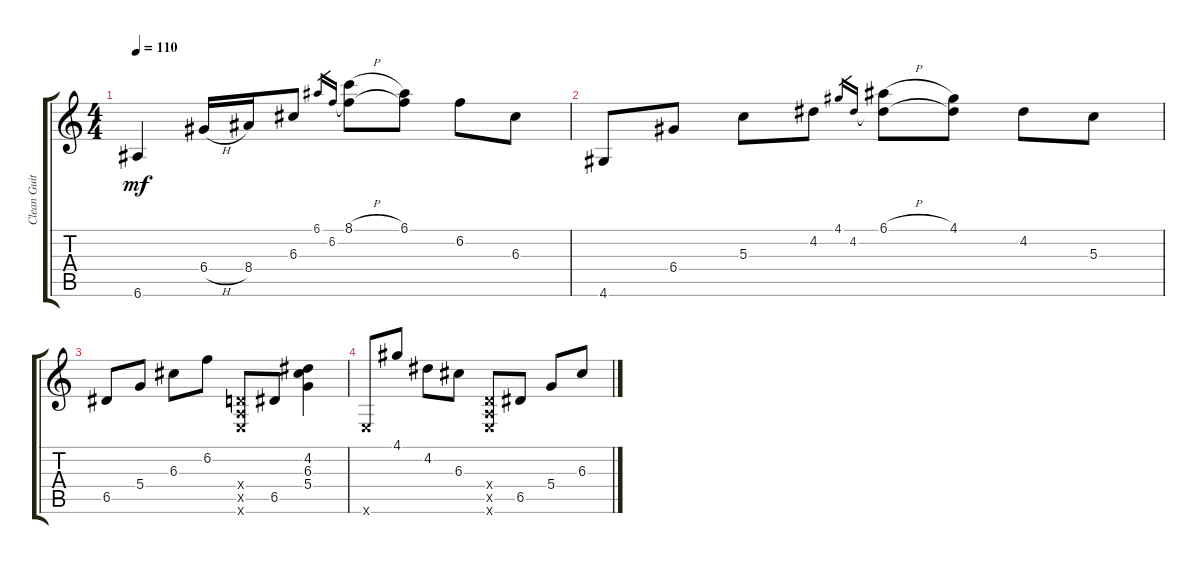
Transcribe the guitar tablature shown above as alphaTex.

\track ("Clean Guitar" "Clean Guit") {instrument acousticguitarsteel}
\staff {score tabs}
\tuning (E4 B3 G3 D3 A2 E2) {hide}
\ts (4 4)
\tempo 110
\clef g2
\ks c
6.6.4{dy mf instrument acousticguitarsteel} 6.4{h}.16 8.4.16 6.3.8 6.1.16{gr} 6.2.16{gr} (8.1{h} 6.2{t}).8 (6.1 6.2{t}).8 6.2.8 6.3.8 |
4.6.8 6.4.8 5.3.8 4.2.8 4.1.16{gr} 4.2.16{gr} (6.1{h} 4.2{t}).8 (4.1 4.2{t}).8 4.2.8 5.3.8 |
6.5.8 5.4.8 6.3.8 6.2.8 (0.4{x} 0.5{x} 0.6{x}).8 6.5.8 (4.2 6.3 5.4).4 |
0.6{x}.8 4.1.8 4.2.8 6.3.8 (0.4{x} 0.5{x} 0.6{x}).8 6.5.8 5.4.8 6.3.8
